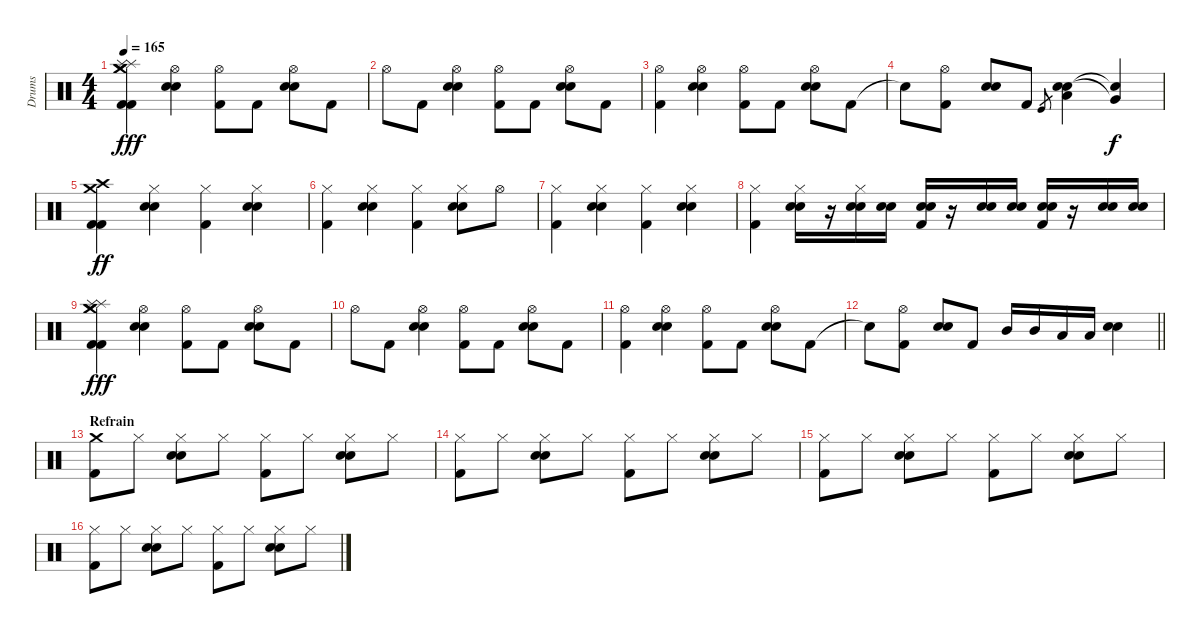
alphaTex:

\track ("Drums" "Drums") {instrument percussion}
\staff {score}
\articulation defaults
\ts (4 4)
\tempo 165
\clef neutral
\ks c
("Crash medium (hit)" "Splash (hit)" "Splash (hit)" "Kick (hit) 2" "Kick (hit) 2" "Crash medium (hit)").4{dy fff} ("Hi-Hat (open)" "Electric Snare (hit)" "Snare (hit) 2").4 ("Hi-Hat (open)" "Kick (hit) 2").8 "Kick (hit) 2".8 ("Hi-Hat (open)" "Electric Snare (hit)" "Snare (hit) 2").8 "Kick (hit) 2".8 |
"Hi-Hat (open)".8 "Kick (hit) 2".8 ("Hi-Hat (open)" "Electric Snare (hit)" "Snare (hit) 2").4 ("Hi-Hat (open)" "Kick (hit) 2").8 "Kick (hit) 2".8 ("Hi-Hat (open)" "Electric Snare (hit)" "Snare (hit) 2").8 "Kick (hit) 2".8 |
("Hi-Hat (open)" "Kick (hit) 2").4 ("Hi-Hat (open)" "Electric Snare (hit)" "Snare (hit) 2").4 ("Hi-Hat (open)" "Kick (hit) 2").8 "Kick (hit) 2".8 ("Hi-Hat (open)" "Electric Snare (hit)" "Snare (hit) 2").8 "Kick (hit) 2".8 |
"Snare (hit)"{t}.8 ("Hi-Hat (open)" "Kick (hit) 2").8 ("Electric Snare (hit)" "Snare (hit) 2").8 "Kick (hit) 2".8 "Kick (hit)".8{gr} ("Snare (hit) 2" "Electric Snare (hit)" "Low Tom (hit)").4 ("Electric Snare (hit)"{t} "Very Low Tom (hit)"{t}).4{dy f} |
("Crash high (hit)" "Crash medium (hit)" "Kick (hit) 2" "Kick (hit) 2").4{dy ff} ("Hi-Hat (closed)" "Electric Snare (hit)" "Snare (hit) 2").4 ("Hi-Hat (closed)" "Kick (hit) 2").4 ("Hi-Hat (closed)" "Electric Snare (hit)" "Snare (hit) 2").4 |
("Hi-Hat (closed)" "Kick (hit) 2").4 ("Hi-Hat (closed)" "Electric Snare (hit)" "Snare (hit) 2").4 ("Hi-Hat (closed)" "Kick (hit) 2").4 ("Hi-Hat (closed)" "Electric Snare (hit)" "Snare (hit) 2").8 "Hi-Hat (open)".8 |
("Hi-Hat (closed)" "Kick (hit) 2").4 ("Hi-Hat (closed)" "Electric Snare (hit)" "Snare (hit) 2").4 ("Hi-Hat (closed)" "Kick (hit) 2").4 ("Hi-Hat (closed)" "Electric Snare (hit)" "Snare (hit) 2").4 |
("Hi-Hat (closed)" "Kick (hit) 2").4 ("Hi-Hat (closed)" "Electric Snare (hit)" "Snare (hit) 2").16 r.16 ("Hi-Hat (closed)" "Electric Snare (hit)" "Snare (hit) 2").16 ("Electric Snare (hit)" "Snare (hit) 2").16 ("Electric Snare (hit)" "Snare (hit) 2" "Kick (hit) 2").16 r.16 ("Electric Snare (hit)" "Snare (hit) 2").16 ("Electric Snare (hit)" "Snare (hit) 2").16 ("Electric Snare (hit)" "Snare (hit) 2" "Kick (hit) 2").16 r.16 ("Electric Snare (hit)" "Snare (hit) 2").16 ("Electric Snare (hit)" "Snare (hit) 2").16 |
("Crash medium (hit)" "Splash (hit)" "Splash (hit)" "Kick (hit) 2" "Kick (hit) 2" "Crash medium (hit)").4{dy fff} ("Hi-Hat (open)" "Electric Snare (hit)" "Snare (hit) 2").4 ("Hi-Hat (open)" "Kick (hit) 2").8 "Kick (hit) 2".8 ("Hi-Hat (open)" "Electric Snare (hit)" "Snare (hit) 2").8 "Kick (hit) 2".8 |
"Hi-Hat (open)".8 "Kick (hit) 2".8 ("Hi-Hat (open)" "Electric Snare (hit)" "Snare (hit) 2").4 ("Hi-Hat (open)" "Kick (hit) 2").8 "Kick (hit) 2".8 ("Hi-Hat (open)" "Electric Snare (hit)" "Snare (hit) 2").8 "Kick (hit) 2".8 |
("Hi-Hat (open)" "Kick (hit) 2").4 ("Hi-Hat (open)" "Electric Snare (hit)" "Snare (hit) 2").4 ("Hi-Hat (open)" "Kick (hit) 2").8 "Kick (hit) 2".8 ("Hi-Hat (open)" "Electric Snare (hit)" "Snare (hit) 2").8 "Kick (hit) 2".8 |
\barLineRight lightlight "Snare (hit)"{t}.8
("Hi-Hat (open)" "Kick (hit) 2").8 ("Electric Snare (hit)" "Snare (hit) 2").8 "Kick (hit) 2".8 "Mid Tom (hit)".16 "Mid Tom (hit)".16 "Low Tom (hit)".16 "Low Tom (hit)".16 ("Snare (hit) 2" "Electric Snare (hit)").4 |
\section ("" "Refrain")
("Crash medium (hit)" "Kick (hit) 2").8 "Hi-Hat (closed)".8 ("Hi-Hat (closed)" "Snare (hit) 2" "Electric Snare (hit)").8 "Hi-Hat (closed)".8 ("Hi-Hat (closed)" "Kick (hit) 2").8 "Hi-Hat (closed)".8 ("Hi-Hat (closed)" "Snare (hit) 2" "Electric Snare (hit)").8 "Hi-Hat (closed)".8 |
("Hi-Hat (closed)" "Kick (hit) 2").8 "Hi-Hat (closed)".8 ("Hi-Hat (closed)" "Snare (hit) 2" "Electric Snare (hit)").8 "Hi-Hat (closed)".8 ("Hi-Hat (closed)" "Kick (hit) 2").8 "Hi-Hat (closed)".8 ("Hi-Hat (closed)" "Snare (hit) 2" "Electric Snare (hit)").8 "Hi-Hat (closed)".8 |
("Hi-Hat (closed)" "Kick (hit) 2").8 "Hi-Hat (closed)".8 ("Hi-Hat (closed)" "Snare (hit) 2" "Electric Snare (hit)").8 "Hi-Hat (closed)".8 ("Hi-Hat (closed)" "Kick (hit) 2").8 "Hi-Hat (closed)".8 ("Hi-Hat (closed)" "Snare (hit) 2" "Electric Snare (hit)").8 "Hi-Hat (closed)".8 |
("Hi-Hat (closed)" "Kick (hit) 2").8 "Hi-Hat (closed)".8 ("Hi-Hat (closed)" "Snare (hit) 2" "Electric Snare (hit)").8 "Hi-Hat (closed)".8 ("Hi-Hat (closed)" "Kick (hit) 2").8 "Hi-Hat (closed)".8 ("Hi-Hat (closed)" "Snare (hit) 2" "Electric Snare (hit)").8 "Hi-Hat (closed)".8
